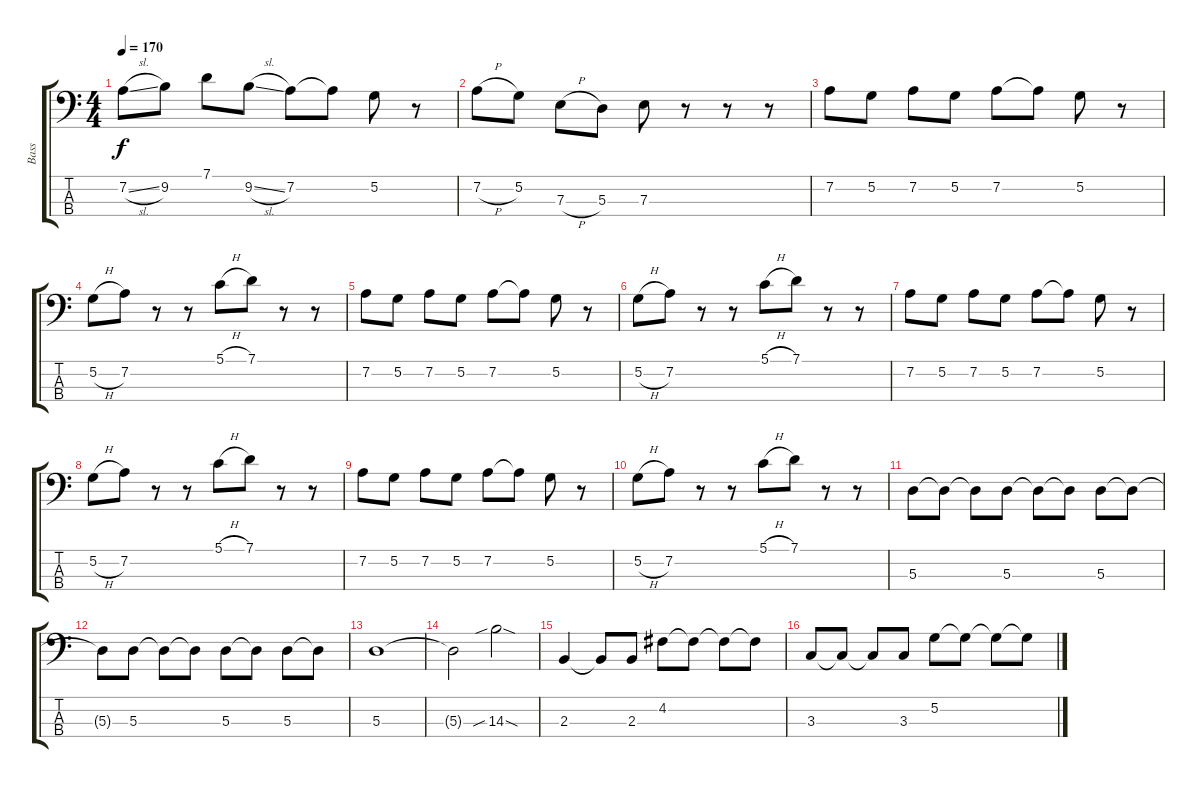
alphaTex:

\track ("Bass" "Bass") {instrument electricbassfinger}
\staff {score tabs}
\tuning (G2 D2 A1 E1) {hide}
\ts (4 4)
\tempo 170
\clef f4
\ks c
7.2{sl}.8{dy f} 9.2.8 7.1.8 9.2{sl}.8 7.2.8 7.2{t}.8 5.2.8 r.8 |
7.2{h}.8 5.2.8 7.3{h}.8 5.3.8 7.3.8 r.8 r.8 r.8 |
7.2.8 5.2.8 7.2.8 5.2.8 7.2.8 7.2{t}.8 5.2.8 r.8 |
5.2{h}.8 7.2.8 r.8 r.8 5.1{h}.8 7.1.8 r.8 r.8 |
7.2.8 5.2.8 7.2.8 5.2.8 7.2.8 7.2{t}.8 5.2.8 r.8 |
5.2{h}.8 7.2.8 r.8 r.8 5.1{h}.8 7.1.8 r.8 r.8 |
7.2.8 5.2.8 7.2.8 5.2.8 7.2.8 7.2{t}.8 5.2.8 r.8 |
5.2{h}.8 7.2.8 r.8 r.8 5.1{h}.8 7.1.8 r.8 r.8 |
7.2.8 5.2.8 7.2.8 5.2.8 7.2.8 7.2{t}.8 5.2.8 r.8 |
5.2{h}.8 7.2.8 r.8 r.8 5.1{h}.8 7.1.8 r.8 r.8 |
5.3.8 5.3{t}.8 5.3{t}.8 5.3.8 5.3{t}.8 5.3{t}.8 5.3.8 5.3{t}.8 |
5.3{t}.8 5.3.8 5.3{t}.8 5.3{t}.8 5.3.8 5.3{t}.8 5.3.8 5.3{t}.8 |
5.3.1 |
5.3{t}.2 14.3{sib sod}.2 |
2.3.4 2.3{t}.8 2.3.8 4.2.8 4.2{t}.8 4.2{t}.8 4.2{t}.8 |
3.3.8 3.3{t}.8 3.3{t}.8 3.3.8 5.2.8 5.2{t}.8 5.2{t}.8 5.2{t}.8
